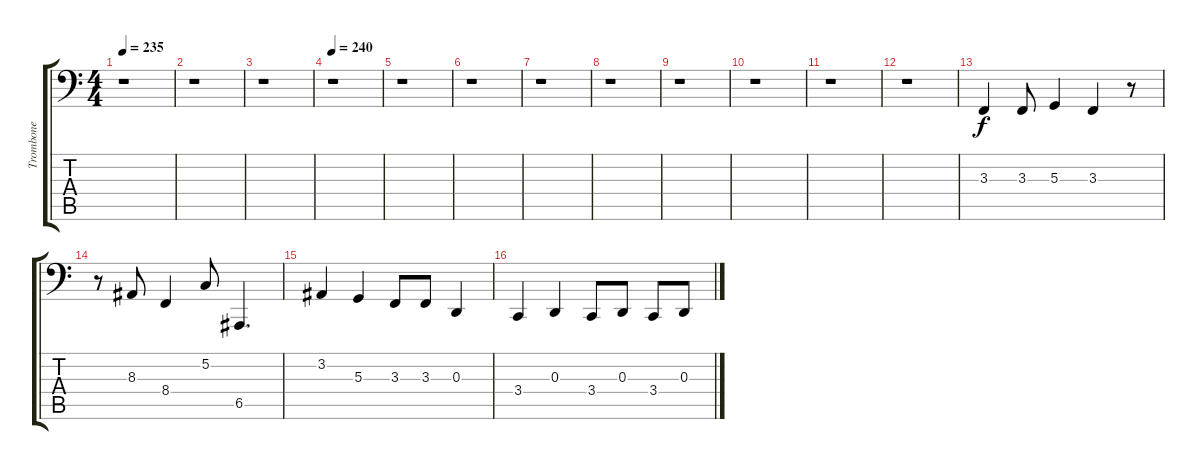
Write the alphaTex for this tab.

\track ("Trombone" "Trombone") {instrument trombone}
\staff {score tabs}
\tuning (C3 G2 D2 A1 E1 B0) {hide}
\ts (4 4)
\tempo 235
\clef f4
\ks c
r.1{dy f} |
r.1 |
r.1 |
\tempo 240
r.1 |
r.1 |
r.1 |
r.1 |
r.1 |
r.1 |
r.1 |
r.1 |
r.1 |
3.3.4 3.3.8 5.3.4 3.3.4 r.8 |
r.8 8.3.8 8.4.4 5.2.8 6.5.4{d} |
3.2.4 5.3.4 3.3.8 3.3.8 0.3.4 |
3.4.4 0.3.4 3.4.8 0.3.8 3.4.8 0.3.8
